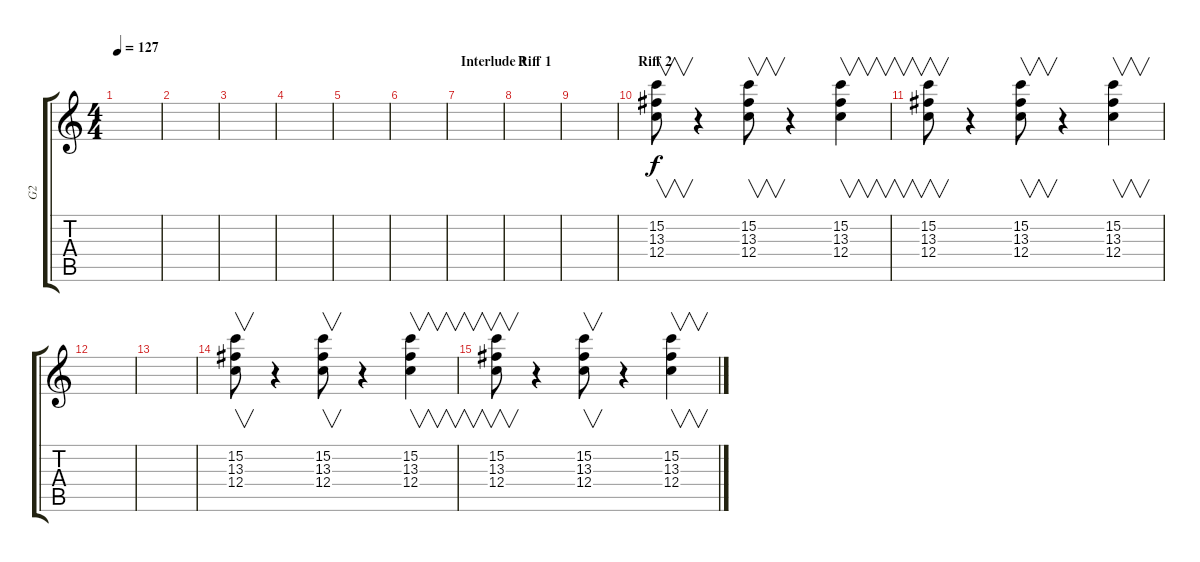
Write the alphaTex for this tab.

\track ("G2" "G2") {instrument distortionguitar}
\staff {score tabs}
\tuning (D4 A3 F3 C3 G2 C2) {hide}
\ts (4 4)
\tempo 127
\clef g2
\ks c
|
|
|
|
|
|
\section ("" "Interlude 3")
|
\section ("" "Riff 1")
|
|
\section ("" "Riff 2")
(15.2 13.3 12.4).8{v} r.4 (15.2 13.3 12.4).8{v} r.4 (15.2 13.3 12.4).4{v} |
(15.2 13.3 12.4).8{v} r.4 (15.2 13.3 12.4).8{v} r.4 (15.2 13.3 12.4).4{v} |
|
|
(15.2 13.3 12.4).8{v} r.4 (15.2 13.3 12.4).8{v} r.4 (15.2 13.3 12.4).4{v} |
(15.2 13.3 12.4).8{v} r.4 (15.2 13.3 12.4).8{v} r.4 (15.2 13.3 12.4).4{v}
